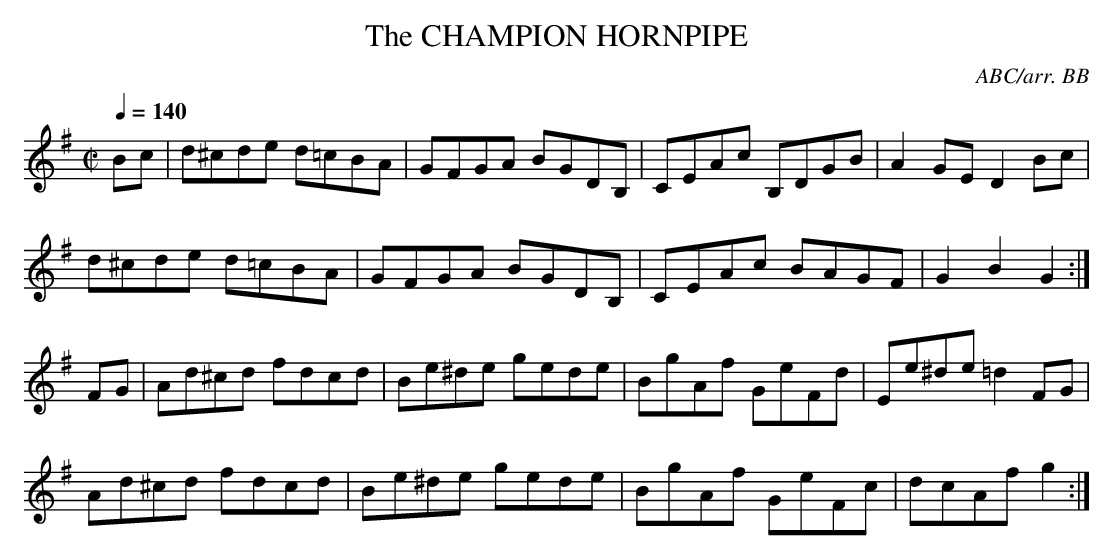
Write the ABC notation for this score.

X:1
T:CHAMPION HORNPIPE, The
C:ABC/arr. BB
Q:1/4=140
M:C|
L:1/8
K:G % source key Bb
Bc|d^cde d=cBA|GFGA BGDB,|CEAc B,DGB|A2GE D2 Bc|
d^cde d=cBA|GFGA BGDB,|CEAc BAGF|G2 B2 G2 :|
FG|Ad^cd fdcd|Be^de gede|BgAf GeFd|Ee^de =d2 FG|
Ad^cd fdcd|Be^de gede|BgAf GeFc|dcAf g2 :|
